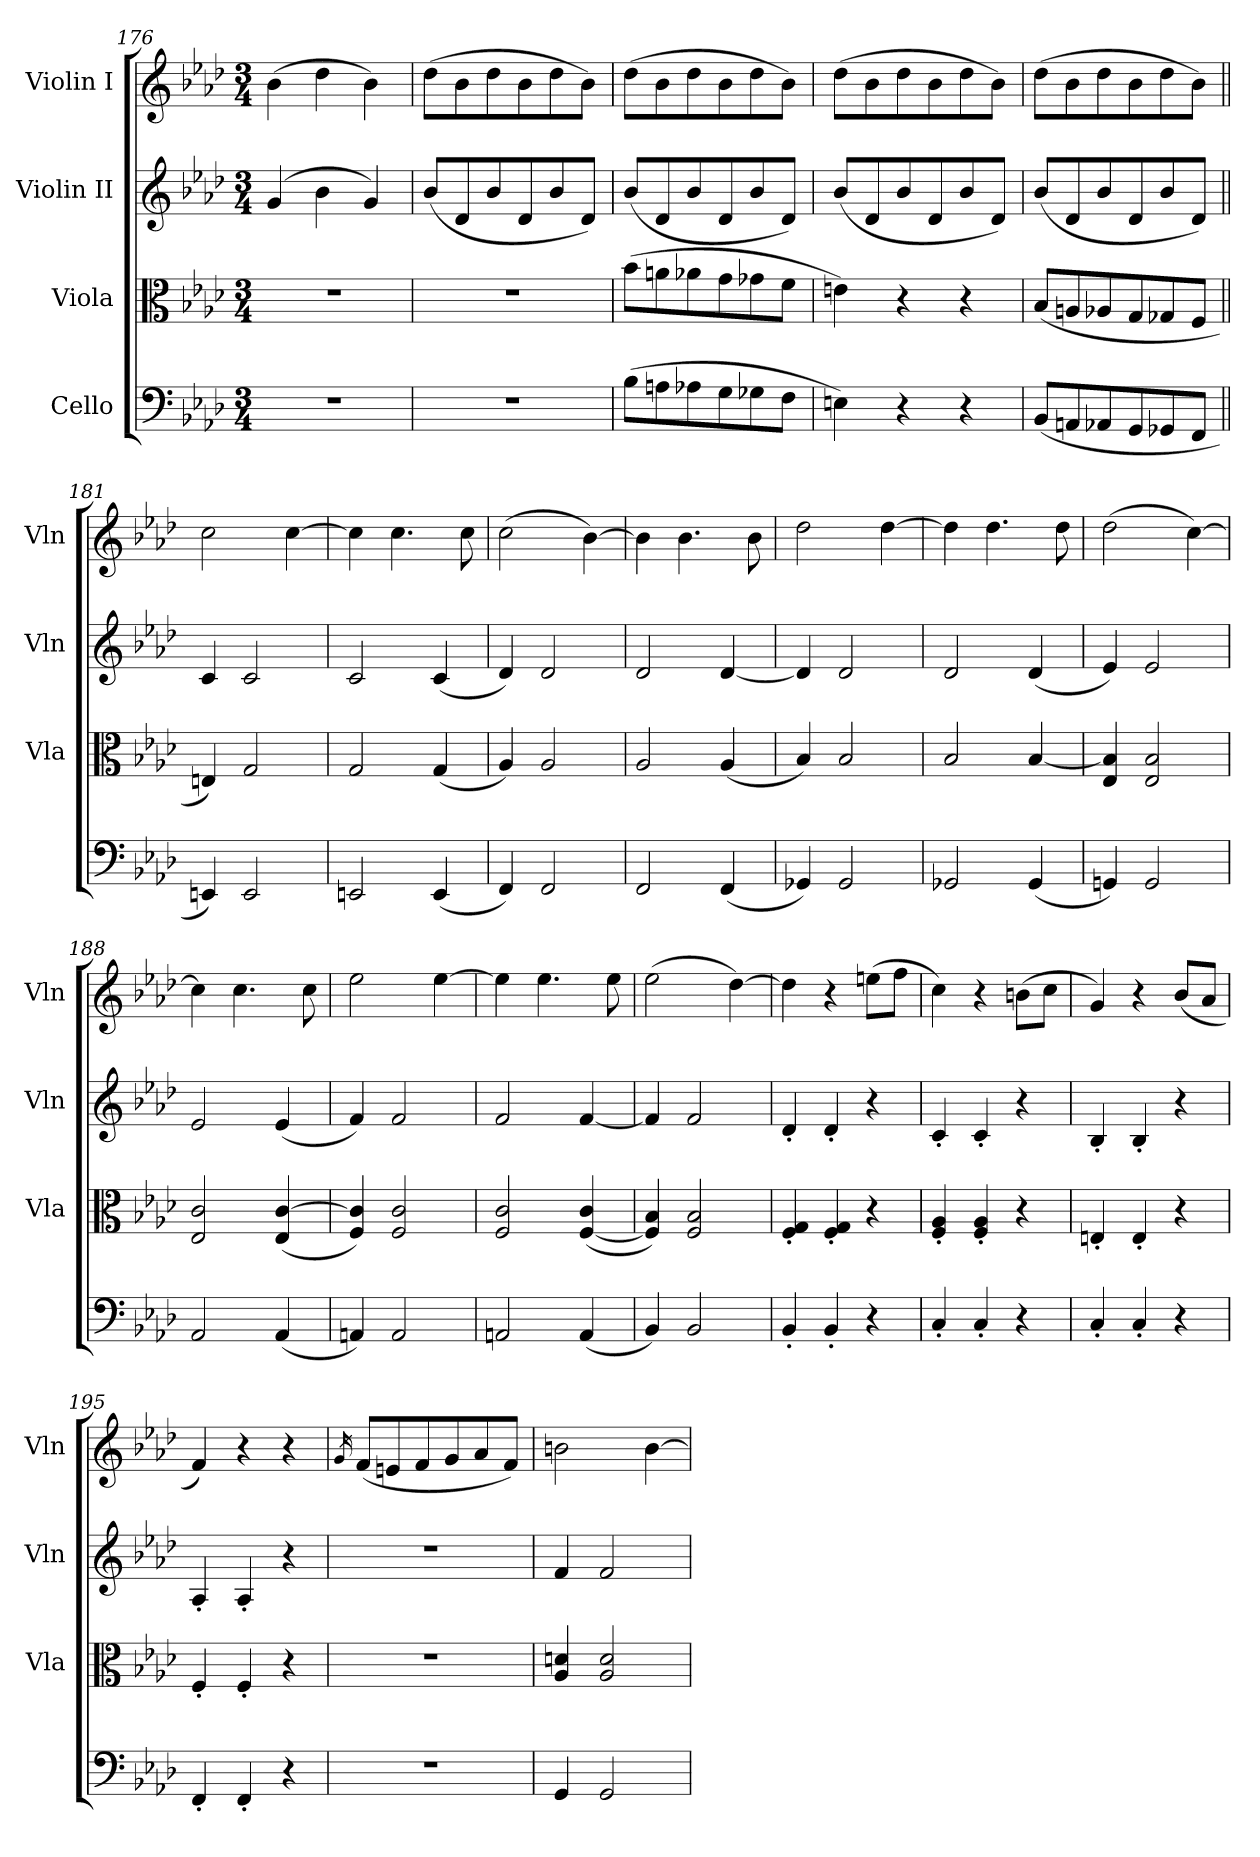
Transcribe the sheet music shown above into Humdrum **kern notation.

**kern	**kern	**kern	**kern
*part4	*part3	*part2	*part1
*staff4	*staff3	*staff2	*staff1
*I"Cello	*I"Viola	*I"Violin II	*I"Violin I
*	*I'Vla	*I'Vln	*I'Vln
*clefF4	*clefC3	*clefG2	*clefG2
*k[b-e-a-d-]	*k[b-e-a-d-]	*k[b-e-a-d-]	*k[b-e-a-d-]
*M3/4	*M3/4	*M3/4	*M3/4
=176	=176	=176	=176
2.r	2.r	(>4g/	(>4b-\
.	.	4b-\	4dd-\
.	.	4g/)	4b-\)
=177	=177	=177	=177
2.r	2.r	(<8b-/L	(>8dd-\L
.	.	8d-/	8b-\
.	.	8b-/	8dd-\
.	.	8d-/	8b-\
.	.	8b-/	8dd-\
.	.	8d-/J)	8b-\J)
=178	=178	=178	=178
(>8B-\L	(>8b-\L	(<8b-/L	(>8dd-\L
8An\	8an\	8d-/	8b-\
8A-X\	8a-X\	8b-/	8dd-\
8G\	8g\	8d-/	8b-\
8G-X\	8g-X\	8b-/	8dd-\
8F\J	8f\J	8d-/J)	8b-\J)
=179	=179	=179	=179
4En\)	4en\)	(<8b-/L	(>8dd-\L
.	.	8d-/	8b-\
4r	4r	8b-/	8dd-\
.	.	8d-/	8b-\
4r	4r	8b-/	8dd-\
.	.	8d-/J)	8b-\J)
=180	=180	=180	=180
(<8BB-/L	(<8B-/L	(<8b-/L	(>8dd-\L
8AAn/	8An/	8d-/	8b-\
8AA-X/	8A-X/	8b-/	8dd-\
8GG/	8G/	8d-/	8b-\
8GG-X/	8G-X/	8b-/	8dd-\
8FF/J	8F/J	8d-/J)	8b-\J)
=181||	=181||	=181||	=181||
4EEn/)	4En/)	4c/	2cc\
2EE/	2G/	2c/	.
.	.	.	[4cc\
=182	=182	=182	=182
2EEn/	2G/	2c/	4cc\]
.	.	.	4.cc\
(<4EE/	(<4G/	(<4c/	.
.	.	.	8cc\
=183	=183	=183	=183
4FF/)	4A-/)	4d-/)	(>2cc\
2FF/	2A-/	2d-/	.
.	.	.	[4b-\)
=184	=184	=184	=184
2FF/	2A-/	2d-/	4b-\]
.	.	.	4.b-\
(<4FF/	(<4A-/	[4d-/	.
.	.	.	8b-\
=185	=185	=185	=185
4GG-X/)	4B-/)	4d-/]	2dd-\
2GG-/	2B-/	2d-/	.
.	.	.	[4dd-\
=186	=186	=186	=186
2GG-X/	2B-/	2d-/	4dd-\]
.	.	.	4.dd-\
(<4GG-/	[4B-/	(<4d-/	.
.	.	.	8dd-\
!!LO:PB:g=z
=187	=187	=187	=187
4GGn/)	4E-/ 4B-/]	4e-/)	(>2dd-\
2GG/	2E-/ 2B-/	2e-/	.
.	.	.	[4cc\)
=188	=188	=188	=188
2AA-/	2E-/ 2c/	2e-/	4cc\]
.	.	.	4.cc\
(<4AA-/	(>4E-/ [4c/	(<4e-/	.
.	.	.	8cc\
=189	=189	=189	=189
4AAn/)	4F/ 4c/])	4f/)	2ee-\
2AA/	2F/ 2c/	2f/	.
.	.	.	[4ee-\
=190	=190	=190	=190
2AAn/	2F/ 2c/	2f/	4ee-\]
.	.	.	4.ee-\
(<4AA/	(>[4F/ 4c/	[4f/	.
.	.	.	8ee-\
=191	=191	=191	=191
4BB-/)	4F/] 4B-/)	4f/]	(>2ee-\
2BB-/	2F/ 2B-/	2f/	.
.	.	.	[4dd-\)
=192	=192	=192	=192
4BB-'/	4F/' 4G/'	4d-'/	4dd-\]
4BB-'/	4F/' 4G/'	4d-'/	4r
4r	4r	4r	(>8een\L
.	.	.	8ff\J
=193	=193	=193	=193
4C'/	4F/' 4A-/'	4c'/	4cc\)
4C'/	4F/' 4A-/'	4c'/	4r
4r	4r	4r	(>8bn\L
.	.	.	8cc\J
=194	=194	=194	=194
4C'/	4En'/	4B-'/	4g/)
4C'/	4E'/	4B-'/	4r
4r	4r	4r	(<8b-/L
.	.	.	8a-/J
=195	=195	=195	=195
4FF'/	4F'/	4A-'/	4f/)
4FF'/	4F'/	4A-'/	4r
4r	4r	4r	4r
=196	=196	=196	=196
.	.	.	16qg/
2.r	2.r	2.r	(<8f/L
.	.	.	8en/
.	.	.	8f/
.	.	.	8g/
.	.	.	8a-/
.	.	.	8f/J)
=197	=197	=197	=197
4GG/	4A-/ 4dn/	4f/	2bn\
2GG/	2A-/ 2d/	2f/	.
.	.	.	[4b\
=	=	=	=
*-	*-	*-	*-
